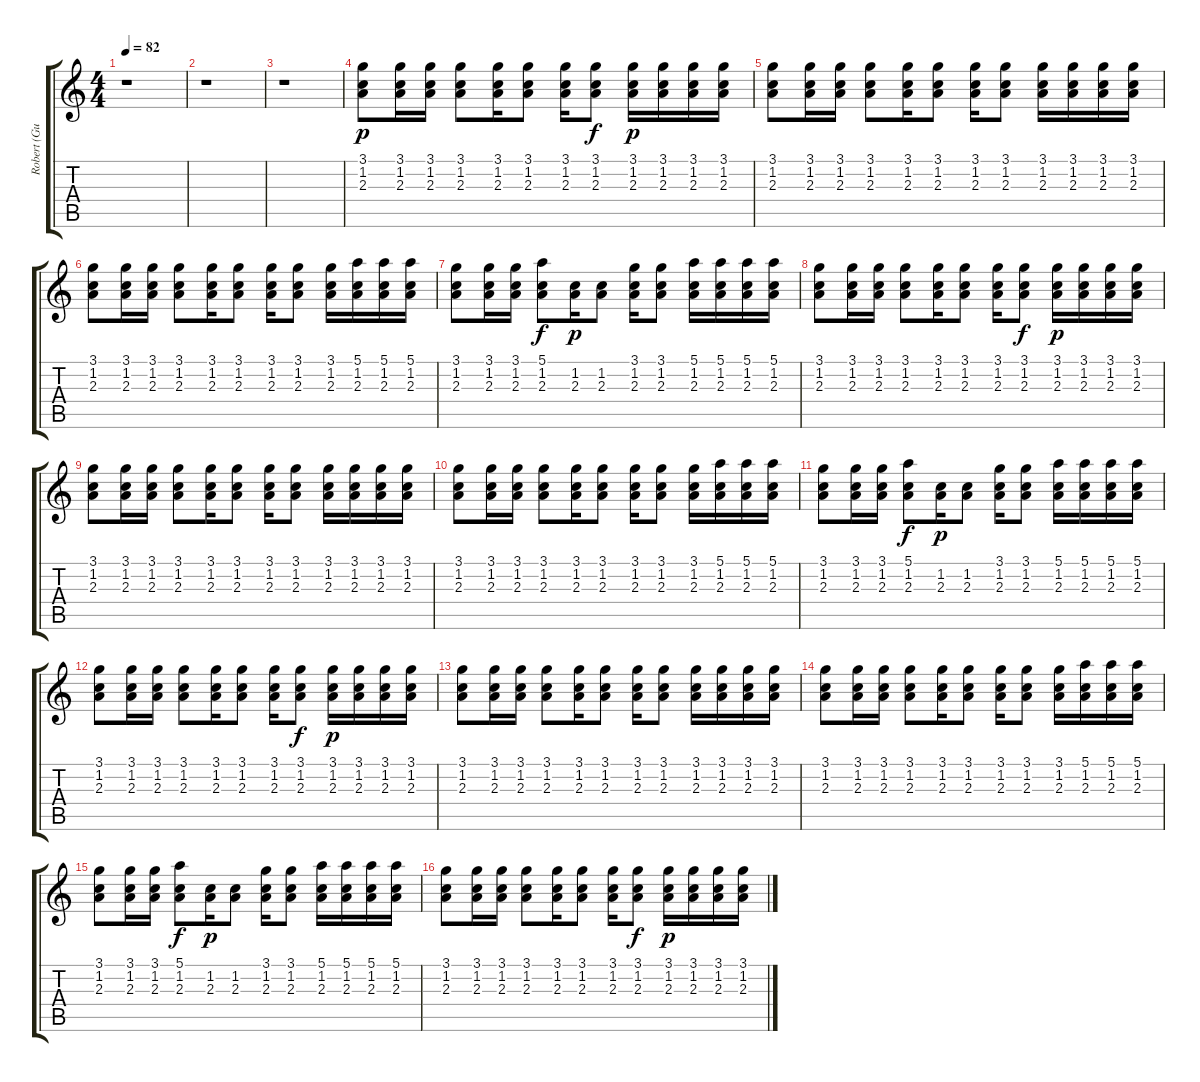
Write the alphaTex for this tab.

\track ("Robert (Guitar 2)" "Robert (Gu") {instrument acousticguitarnylon}
\staff {score tabs}
\tuning (E4 B3 G3 D3 A2 E2) {hide}
\ts (4 4)
\tempo 82
\clef g2
\ks c
r.1{dy p} |
r.1 |
r.1 |
(3.1 1.2 2.3).8 (3.1 1.2 2.3).16 (3.1 1.2 2.3).16 (3.1 1.2 2.3).8 (3.1 1.2 2.3).16 (3.1 1.2 2.3).8 (3.1 1.2 2.3).16 (3.1 1.2 2.3).8{dy f} (3.1 1.2 2.3).16{dy p} (3.1 1.2 2.3).16 (3.1 1.2 2.3).16 (3.1 1.2 2.3).16 |
(3.1 1.2 2.3).8 (3.1 1.2 2.3).16 (3.1 1.2 2.3).16 (3.1 1.2 2.3).8 (3.1 1.2 2.3).16 (3.1 1.2 2.3).8 (3.1 1.2 2.3).16 (3.1 1.2 2.3).8 (3.1 1.2 2.3).16 (3.1 1.2 2.3).16 (3.1 1.2 2.3).16 (3.1 1.2 2.3).16 |
(3.1 1.2 2.3).8 (3.1 1.2 2.3).16 (3.1 1.2 2.3).16 (3.1 1.2 2.3).8 (3.1 1.2 2.3).16 (3.1 1.2 2.3).8 (3.1 1.2 2.3).16 (3.1 1.2 2.3).8 (3.1 1.2 2.3).16 (5.1 1.2 2.3).16 (5.1 1.2 2.3).16 (5.1 1.2 2.3).16 |
(3.1 1.2 2.3).8 (3.1 1.2 2.3).16 (3.1 1.2 2.3).16 (5.1 1.2 2.3).8{dy f} (1.2 2.3).16{dy p} (1.2 2.3).8 (3.1 1.2 2.3).16 (3.1 1.2 2.3).8 (5.1 1.2 2.3).16 (5.1 1.2 2.3).16 (5.1 1.2 2.3).16 (5.1 1.2 2.3).16 |
(3.1 1.2 2.3).8 (3.1 1.2 2.3).16 (3.1 1.2 2.3).16 (3.1 1.2 2.3).8 (3.1 1.2 2.3).16 (3.1 1.2 2.3).8 (3.1 1.2 2.3).16 (3.1 1.2 2.3).8{dy f} (3.1 1.2 2.3).16{dy p} (3.1 1.2 2.3).16 (3.1 1.2 2.3).16 (3.1 1.2 2.3).16 |
(3.1 1.2 2.3).8 (3.1 1.2 2.3).16 (3.1 1.2 2.3).16 (3.1 1.2 2.3).8 (3.1 1.2 2.3).16 (3.1 1.2 2.3).8 (3.1 1.2 2.3).16 (3.1 1.2 2.3).8 (3.1 1.2 2.3).16 (3.1 1.2 2.3).16 (3.1 1.2 2.3).16 (3.1 1.2 2.3).16 |
(3.1 1.2 2.3).8 (3.1 1.2 2.3).16 (3.1 1.2 2.3).16 (3.1 1.2 2.3).8 (3.1 1.2 2.3).16 (3.1 1.2 2.3).8 (3.1 1.2 2.3).16 (3.1 1.2 2.3).8 (3.1 1.2 2.3).16 (5.1 1.2 2.3).16 (5.1 1.2 2.3).16 (5.1 1.2 2.3).16 |
(3.1 1.2 2.3).8 (3.1 1.2 2.3).16 (3.1 1.2 2.3).16 (5.1 1.2 2.3).8{dy f} (1.2 2.3).16{dy p} (1.2 2.3).8 (3.1 1.2 2.3).16 (3.1 1.2 2.3).8 (5.1 1.2 2.3).16 (5.1 1.2 2.3).16 (5.1 1.2 2.3).16 (5.1 1.2 2.3).16 |
(3.1 1.2 2.3).8 (3.1 1.2 2.3).16 (3.1 1.2 2.3).16 (3.1 1.2 2.3).8 (3.1 1.2 2.3).16 (3.1 1.2 2.3).8 (3.1 1.2 2.3).16 (3.1 1.2 2.3).8{dy f} (3.1 1.2 2.3).16{dy p} (3.1 1.2 2.3).16 (3.1 1.2 2.3).16 (3.1 1.2 2.3).16 |
(3.1 1.2 2.3).8 (3.1 1.2 2.3).16 (3.1 1.2 2.3).16 (3.1 1.2 2.3).8 (3.1 1.2 2.3).16 (3.1 1.2 2.3).8 (3.1 1.2 2.3).16 (3.1 1.2 2.3).8 (3.1 1.2 2.3).16 (3.1 1.2 2.3).16 (3.1 1.2 2.3).16 (3.1 1.2 2.3).16 |
(3.1 1.2 2.3).8 (3.1 1.2 2.3).16 (3.1 1.2 2.3).16 (3.1 1.2 2.3).8 (3.1 1.2 2.3).16 (3.1 1.2 2.3).8 (3.1 1.2 2.3).16 (3.1 1.2 2.3).8 (3.1 1.2 2.3).16 (5.1 1.2 2.3).16 (5.1 1.2 2.3).16 (5.1 1.2 2.3).16 |
(3.1 1.2 2.3).8 (3.1 1.2 2.3).16 (3.1 1.2 2.3).16 (5.1 1.2 2.3).8{dy f} (1.2 2.3).16{dy p} (1.2 2.3).8 (3.1 1.2 2.3).16 (3.1 1.2 2.3).8 (5.1 1.2 2.3).16 (5.1 1.2 2.3).16 (5.1 1.2 2.3).16 (5.1 1.2 2.3).16 |
(3.1 1.2 2.3).8 (3.1 1.2 2.3).16 (3.1 1.2 2.3).16 (3.1 1.2 2.3).8 (3.1 1.2 2.3).16 (3.1 1.2 2.3).8 (3.1 1.2 2.3).16 (3.1 1.2 2.3).8{dy f} (3.1 1.2 2.3).16{dy p} (3.1 1.2 2.3).16 (3.1 1.2 2.3).16 (3.1 1.2 2.3).16
